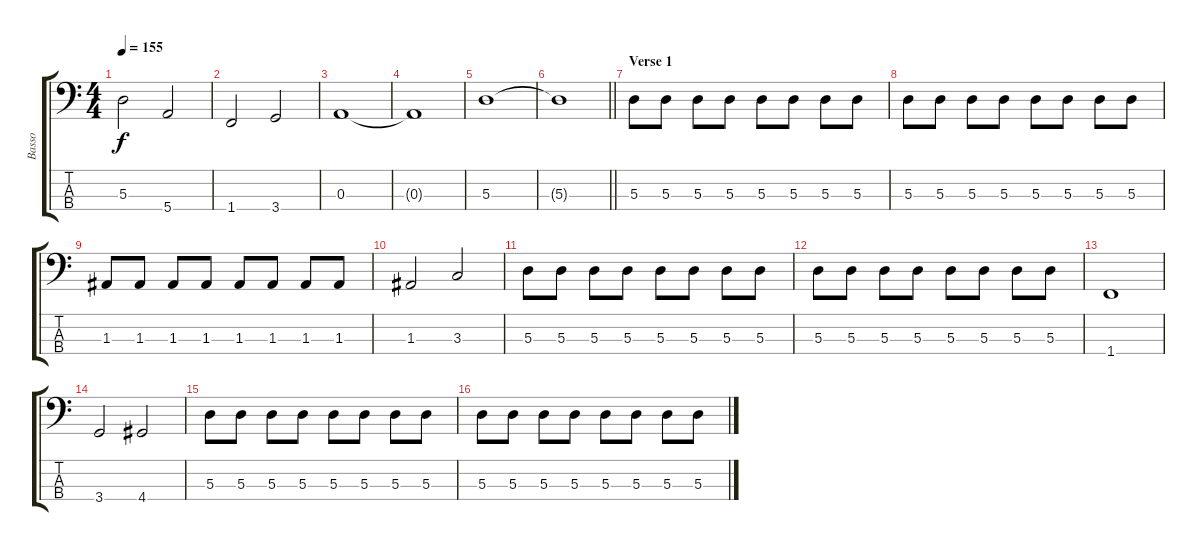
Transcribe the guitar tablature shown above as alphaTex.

\track ("Basso" "Basso") {instrument electricbassfinger}
\staff {score tabs}
\tuning (G2 D2 A1 E1) {hide}
\ts (4 4)
\tempo 155
\clef f4
\ks c
5.3.2{dy f} 5.4.2 |
1.4.2 3.4.2 |
0.3.1 |
0.3{t}.1 |
5.3.1 |
\barLineRight lightlight
5.3{t}.1 |
\section ("" "Verse 1")
5.3.8 5.3.8 5.3.8 5.3.8 5.3.8 5.3.8 5.3.8 5.3.8 |
5.3.8 5.3.8 5.3.8 5.3.8 5.3.8 5.3.8 5.3.8 5.3.8 |
1.3.8 1.3.8 1.3.8 1.3.8 1.3.8 1.3.8 1.3.8 1.3.8 |
1.3.2 3.3.2 |
5.3.8 5.3.8 5.3.8 5.3.8 5.3.8 5.3.8 5.3.8 5.3.8 |
5.3.8 5.3.8 5.3.8 5.3.8 5.3.8 5.3.8 5.3.8 5.3.8 |
1.4.1 |
3.4.2 4.4.2 |
5.3.8 5.3.8 5.3.8 5.3.8 5.3.8 5.3.8 5.3.8 5.3.8 |
5.3.8 5.3.8 5.3.8 5.3.8 5.3.8 5.3.8 5.3.8 5.3.8
